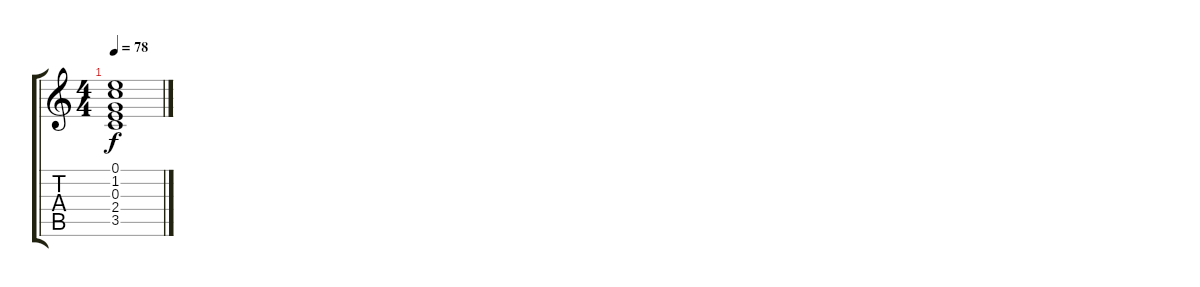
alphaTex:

\track "" {instrument acousticguitarnylon}
\staff {score tabs}
\tuning (E4 B3 G3 D3 A2 E2) {hide}
\ts (4 4)
\tempo 78
\clef g2
\ks c
(0.1{t} 1.2{t} 0.3{t} 2.4{t} 3.5{t}).1{dy f}
